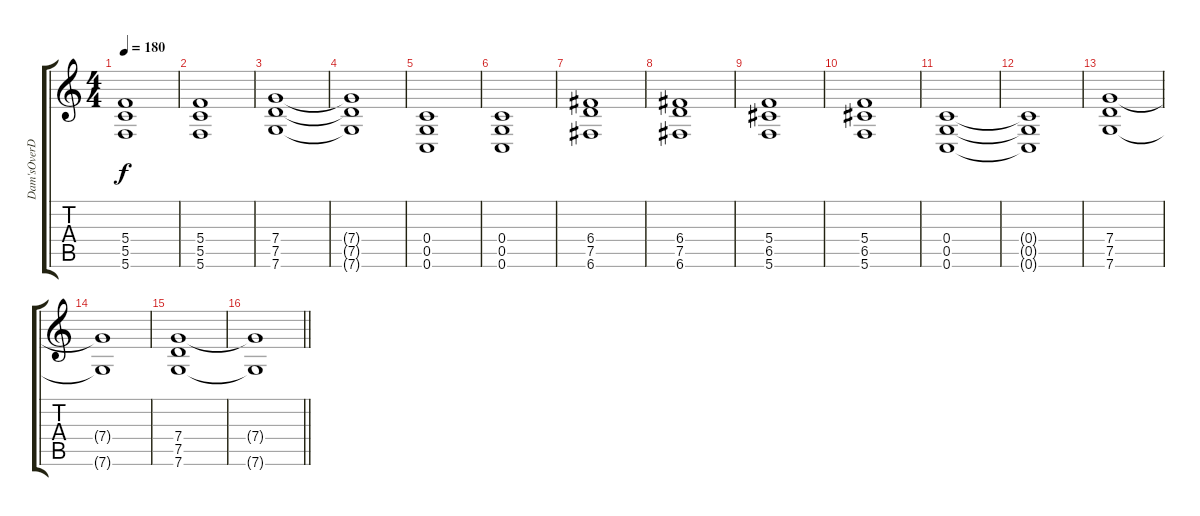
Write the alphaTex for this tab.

\track ("Dam'sOverDubs" "Dam'sOverD") {instrument distortionguitar}
\staff {score tabs}
\tuning (D4 A3 F3 C3 G2 C2) {hide}
\ts (4 4)
\tempo 180
\clef g2
\ks c
(5.4 5.5 5.6).1{dy f} |
(5.4 5.5 5.6).1 |
(7.4 7.5 7.6).1 |
(7.4{t} 7.5{t} 7.6{t}).1 |
(0.4 0.5 0.6).1 |
(0.4 0.5 0.6).1 |
(6.4 7.5 6.6).1 |
(6.4 7.5 6.6).1 |
(5.4 6.5 5.6).1 |
(5.4 6.5 5.6).1 |
(0.4 0.5 0.6).1 |
(0.4{t} 0.5{t} 0.6{t}).1 |
(7.4 7.5 7.6).1 |
(7.4{t} 7.6{t}).1 |
(7.4 7.5 7.6).1 |
\barLineRight lightlight
(7.4{t} 7.6{t}).1
